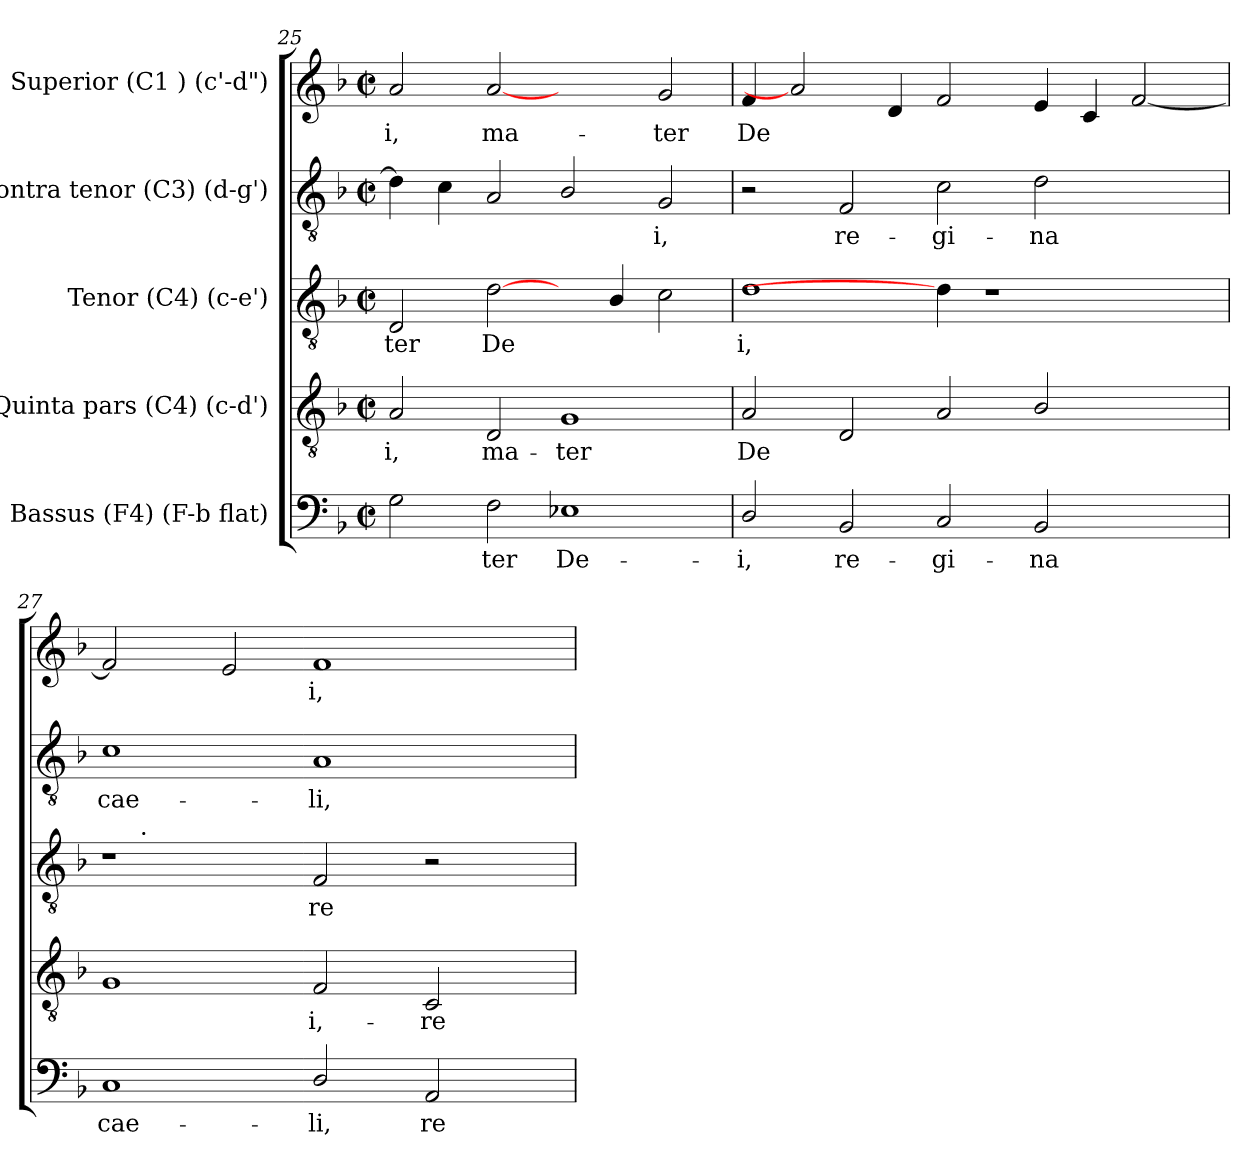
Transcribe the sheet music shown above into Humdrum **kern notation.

**kern	**text	**kern	**text	**kern	**text	**kern	**text	**kern	**text
*part5	*part5	*part4	*part4	*part3	*part3	*part2	*part2	*part1	*part1
*staff5	*staff5	*staff4	*staff4	*staff3	*staff3	*staff2	*staff2	*staff1	*staff1
*I"Bassus (F4)  (F-b flat)	*	*I"Quinta pars (C4)  (c-d')	*	*I"Tenor (C4)  (c-e')	*	*I"Contra tenor (C3)  (d-g')	*	*I"Superior (C1 )  (c'-d")	*
!!LO:PB:g=z
*clefF4	*	*clefGv2	*	*clefGv2	*	*clefGv2	*	*clefG2	*
*k[b-]	*	*k[b-]	*	*k[b-]	*	*k[b-]	*	*k[b-]	*
*F:	*	*F:	*	*F:	*	*F:	*	*F:	*
*M2/2	*	*M2/2	*	*M2/2	*	*M2/2	*	*M2/2	*
*met(c|)	*	*met(c|)	*	*met(c|)	*	*met(c|)	*	*met(c|)	*
=25	=25	=25	=25	=25	=25	=25	=25	=25	=25
!	!LO:LY:b:cj	!	!LO:LY:b:cj	!	!LO:LY:b:cj	!	!LO:LY:b:cj	!	!LO:LY:b:cj
2G\	--	2A/	-i,	2D/	-ter	4d\]	--	2a/	-i,
!	!	!	!	!	!	!	!LO:LY:b:cj	!	!
.	.	.	.	.	.	4c\	--	.	.
!	!LO:LY:b:cj	!	!LO:LY:b:cj	!	!LO:LY:b:cj	!	!LO:LY:b:cj	!	!LO:LY:b:cj
2F\	-ter	2D/	ma-	[2d\	De-	2A/	--	[2a	ma-
!	!LO:LY:b:cj	!	!LO:LY:b:cj	!	!	!	!LO:LY:b:cj	!	!
1E-X	De-	1G	-ter	4ryy	.	2B-/	--	2ryy	.
!	!	!	!	!	!LO:LY:b:cj	!	!	!	!
.	.	.	.	4B-/	--	.	.	.	.
!	!	!	!	!	!LO:LY:b:cj	!	!LO:LY:b:cj	!	!LO:LY:b:cj
.	.	.	.	2c\	--	2G/	-i,	2g/	-ter
=26	=26	=26	=26	=26	=26	=26	=26	=26	=26
!	!LO:LY:b:cj	!	!LO:LY:b:cj	!	!LO:LY:b:cj	!	!	!	!LO:LY:b:cj
2D/	-i,	2A/	De-	1d	-i,	2r	.	4f/	De-
.	.	.	.	.	.	.	.	2a]	.
!	!LO:LY:b:cj	!	!LO:LY:b:cj	!	!	!	!LO:LY:b:cj	!	!
2BB-/	re-	2D/	--	.	.	2F/	re-	.	.
!	!	!	!	!	!	!	!	!	!LO:LY:b:cj
.	.	.	.	.	.	.	.	4d/	--
!	!LO:LY:b:cj	!	!LO:LY:b:cj	!	!	!	!LO:LY:b:cj	!	!LO:LY:b:cj
2C/	-gi-	2A/	--	4d\]	.	2c\	-gi-	2f/	--
.	.	.	.	1r	.	.	.	.	.
!	!LO:LY:b:cj	!	!LO:LY:b:cj	!	!	!	!LO:LY:b:cj	!	!LO:LY:b:cj
2BB-/	-na	2B-/	--	.	.	2d\	-na	4e/	--
!	!	!	!	!	!	!	!	!	!LO:LY:b:cj
.	.	.	.	.	.	.	.	4c/	--
!	!	!	!	!	!	!	!	!	!LO:LY:b:cj
2ryy	.	2ryy	.	.	.	2ryy	.	[<2f/	--
.	.	.	.	4ryy	.	.	.	.	.
=27	=27	=27	=27	=27	=27	=27	=27	=27	=27
!	!LO:LY:b:cj	!	!LO:LY:b:cj	!	!	!	!LO:LY:b:cj	!	!LO:LY:b:cj
*	*	*	*	*^	*	*	*	*	*
1C	cae-	1G	--	1r	16ryy	.	1c	cae-	2f/]	--
.	.	.	.	.	64ryy	.	.	.	.	.
!	!	!	!	!	!LO:TX:a:t=.	!	!	!	!	!
.	.	.	.	.	1ryy	.	.	.	.	.
!	!	!	!	!	!	!	!	!	!	!LO:LY:b:cj
.	.	.	.	.	.	.	.	.	2e/	--
!	!LO:LY:b:cj	!	!LO:LY:b:cj	!	!	!LO:LY:b:cj	!	!LO:LY:b:cj	!	!LO:LY:b:cj
2D/	-li,	2F/	-i,-	2F/	.	re-	1A	-li,	1f	-i,
.	.	.	.	.	2ryy	.	.	.	.	.
!	!LO:LY:b:cj	!	!LO:LY:b:cj	!	!	!	!	!	!	!
2AA/	re-	2C/	-re-	2r	.	.	.	.	.	.
.	.	.	.	.	4ryy	.	.	.	.	.
.	.	.	.	.	8ryy	.	.	.	.	.
.	.	.	.	.	32.ryy	.	.	.	.	.
*	*	*	*	*v	*v	*	*	*	*	*
=	=	=	=	=	=	=	=	=	=
*-	*-	*-	*-	*-	*-	*-	*-	*-	*-
